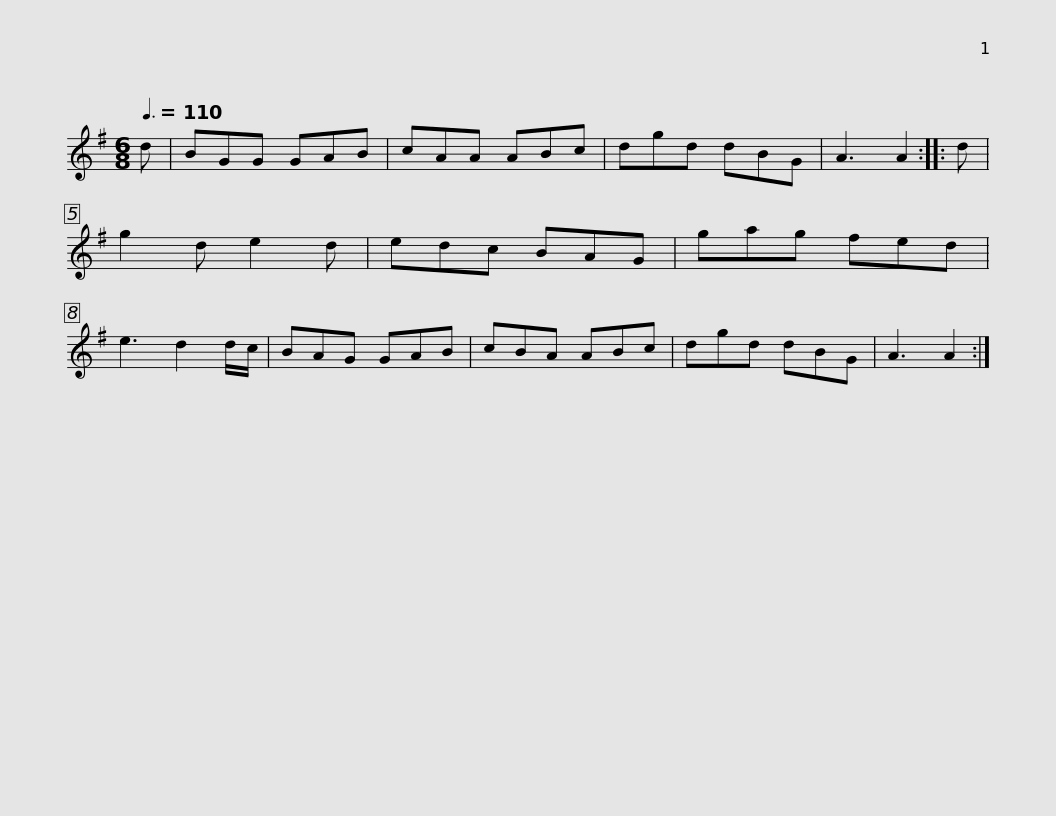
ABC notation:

X:1
L:1/8
Q:3/8=110
M:6/8
I:linebreak $
K:G
V:1 treble
V:1
 d | BGG GAB | cAA ABc | dgd dBG | A3 A2 :: %5
 d | g2 d e2 d | edc BAG | gag fed |$ e3 d2 d/c/ | %10
 BAG GAB | cBA ABc | dgd dBG | A3 A2 :| %14
